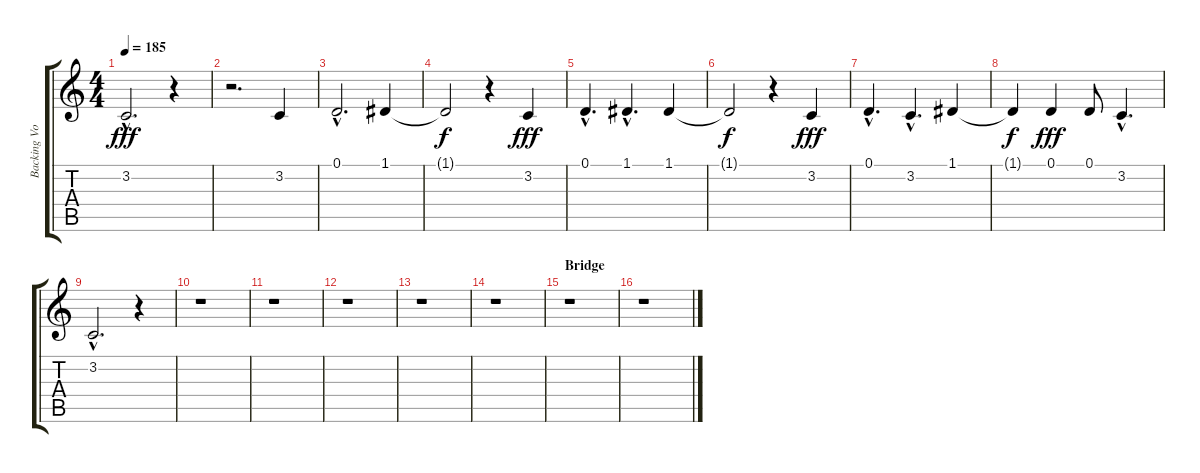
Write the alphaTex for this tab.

\track ("Backing Vocals(eddie)" "Backing Vo") {instrument tenorsax}
\staff {score tabs}
\tuning (D4 A3 F3 C3 G2 C2) {hide}
\ts (4 4)
\tempo 185
\clef g2
\ks c
3.2{hac}.2{d dy fff} r.4 |
r.2{d} 3.2.4 |
0.1{hac}.2{d} 1.1.4 |
1.1{t}.2{dy f} r.4 3.2.4{dy fff} |
0.1{hac}.4{d} 1.1{hac}.4{d} 1.1.4 |
1.1{t}.2{dy f} r.4 3.2.4{dy fff} |
0.1{hac}.4{d} 3.2{hac}.4{d} 1.1.4 |
1.1{t}.4{dy f} 0.1.4{dy fff} 0.1.8 3.2{hac}.4{d} |
3.2{hac}.2{d} r.4 |
r.1 |
r.1 |
r.1 |
r.1 |
r.1 |
\section ("" "Bridge")
r.1 |
r.1
